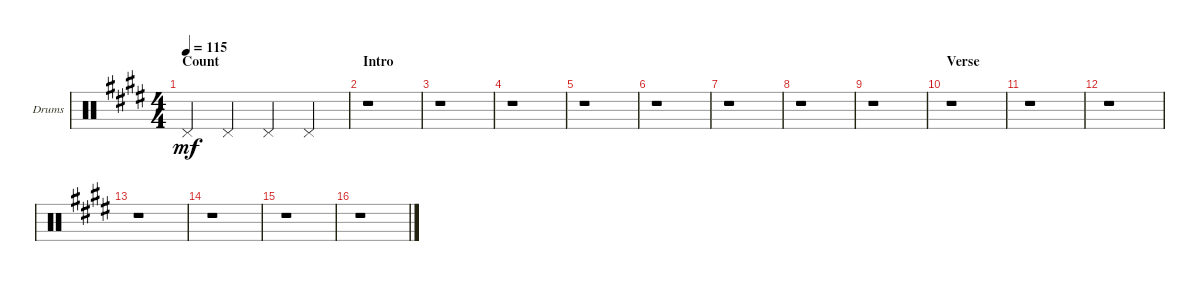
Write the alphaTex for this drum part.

\defaultSystemsLayout 4
\bracketExtendMode groupsimilarinstruments
\useSystemSignSeparator
\multiTrackTrackNamePolicy allsystems
\firstSystemTrackNameOrientation horizontal
\otherSystemsTrackNameOrientation horizontal
\track ("Drums" "Drums") {instrument percussion}
\staff {score}
\articulation defaults
\ts (4 4)
\section ("" "Count")
\tempo 115
\clef neutral
\ks e "Pedal Hi-Hat (hit)".4{dy mf} "Pedal Hi-Hat (hit)".4 "Pedal Hi-Hat (hit)".4 "Pedal Hi-Hat (hit)".4
|
\section ("" "Intro")
r.1 |
r.1 |
r.1 |
r.1 |
r.1 |
r.1 |
r.1 |
r.1 |
\section ("" "Verse")
r.1 |
r.1 |
r.1 |
r.1 |
r.1 |
r.1 |
r.1
